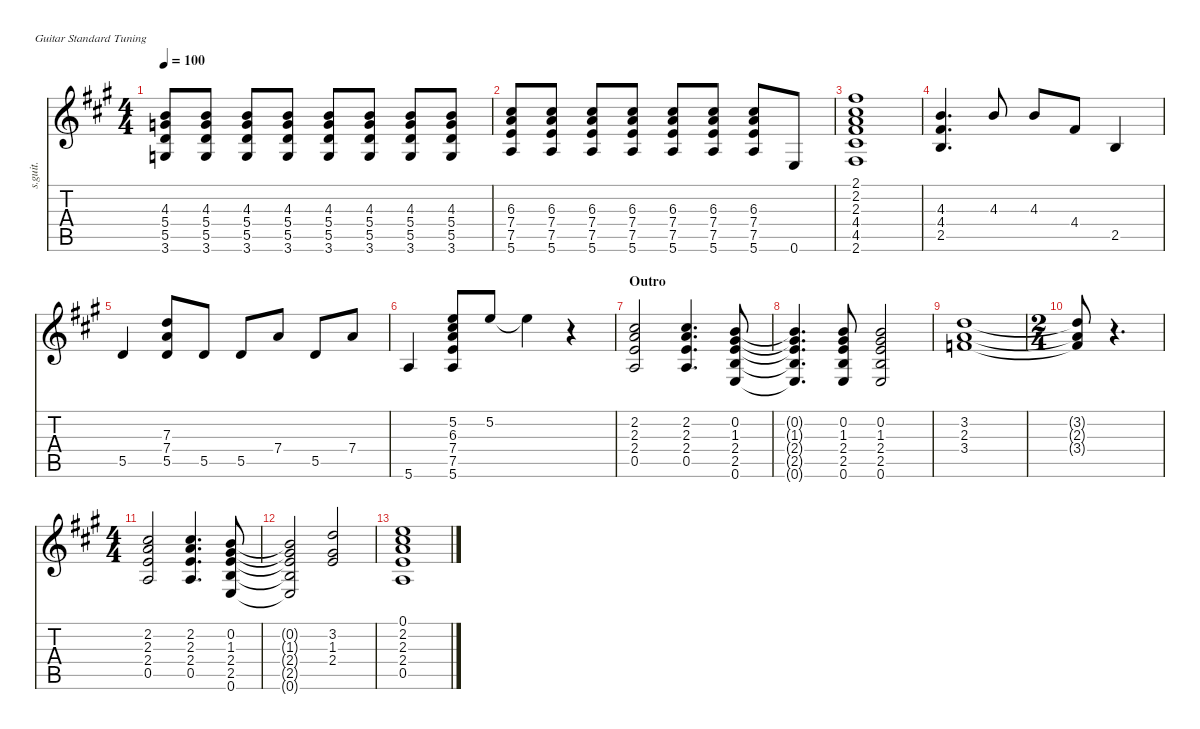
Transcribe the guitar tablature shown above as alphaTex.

\defaultSystemsLayout 4
\hideDynamics
\bracketExtendMode nobrackets
\otherSystemsTrackNameOrientation horizontal
\track ("Rhythm Guitar" "s.guit.") {instrument acousticguitarsteel}
\staff {score tabs}
\tuning (E4 B3 G3 D3 A2 E2)
\ts (4 4)
\tempo 100
\clef g2
\ks a
(4.3{acc forcenatural} 5.4{acc forcenatural} 5.5{acc forcenatural} 3.6{acc forcenatural}).8{dy f beam Up} (4.3{acc forcenatural} 5.4{acc forcenatural} 5.5{acc forcenatural} 3.6{acc forcenatural}).8{beam Up} (4.3{acc forcenatural} 5.4{acc forcenatural} 5.5{acc forcenatural} 3.6{acc forcenatural}).8{beam Up} (4.3{acc forcenatural} 5.4{acc forcenatural} 5.5{acc forcenatural} 3.6{acc forcenatural}).8{beam Up} (4.3{acc forcenatural} 5.4{acc forcenatural} 5.5{acc forcenatural} 3.6{acc forcenatural}).8{beam Up} (4.3{acc forcenatural} 5.4{acc forcenatural} 5.5{acc forcenatural} 3.6{acc forcenatural}).8{beam Up} (4.3{acc forcenatural} 5.4{acc forcenatural} 5.5{acc forcenatural} 3.6{acc forcenatural}).8{beam Up} (4.3{acc forcenatural} 5.4{acc forcenatural} 5.5{acc forcenatural} 3.6{acc forcenatural}).8{beam Up} |
(6.3{acc #} 7.4{acc forcenatural} 7.5{acc forcenatural} 5.6{acc forcenatural}).8{beam Up} (6.3{acc #} 7.4{acc forcenatural} 7.5{acc forcenatural} 5.6{acc forcenatural}).8{beam Up} (6.3{acc #} 7.4{acc forcenatural} 7.5{acc forcenatural} 5.6{acc forcenatural}).8{beam Up} (6.3{acc #} 7.4{acc forcenatural} 7.5{acc forcenatural} 5.6{acc forcenatural}).8{beam Up} (6.3{acc #} 7.4{acc forcenatural} 7.5{acc forcenatural} 5.6{acc forcenatural}).8{beam Up} (6.3{acc #} 7.4{acc forcenatural} 7.5{acc forcenatural} 5.6{acc forcenatural}).8{beam Up} (6.3{acc #} 7.4{acc forcenatural} 7.5{acc forcenatural} 5.6{acc forcenatural}).8{beam Up} 0.6{acc forcenatural}.8{beam Up} |
(2.1{acc #} 2.2{acc #} 2.3{acc forcenatural} 4.4{acc #} 4.5{acc #} 2.6{acc #}).1{beam Up} |
(4.3{acc forcenatural} 4.4{acc #} 2.5{acc forcenatural}).4{d beam Up} 4.3{acc forcenatural}.8{beam Up} 4.3{acc forcenatural}.8{beam Up} 4.4{acc #}.8{beam Up} 2.5{acc forcenatural}.4{beam Up} |
5.5{acc forcenatural}.4{beam Up} (7.3{acc forcenatural} 7.4{acc forcenatural} 5.5{acc forcenatural}).8{beam Up} 5.5{acc forcenatural}.8{beam Up} 5.5{acc forcenatural}.8{beam Up} 7.4{acc forcenatural}.8{beam Up} 5.5{acc forcenatural}.8{beam Up} 7.4{acc forcenatural}.8{beam Up} |
5.6{acc forcenatural}.4{beam Up} (5.2{acc forcenatural} 6.3{acc #} 7.4{acc forcenatural} 7.5{acc forcenatural} 5.6{acc forcenatural}).8{beam Up} 5.2{acc forcenatural}.8{beam Up} 5.2{t acc forcenatural}.4{beam Down} r.4{beam Down} |
\section ("" "Outro")
(2.2{acc #} 2.3{acc forcenatural} 2.4{acc forcenatural} 0.5{acc forcenatural}).2{beam Up} (2.2{acc #} 2.3{acc forcenatural} 2.4{acc forcenatural} 0.5{acc forcenatural}).4{d beam Up} (0.2{acc forcenatural} 1.3{acc #} 2.4{acc forcenatural} 2.5{acc forcenatural} 0.6{acc forcenatural}).8{beam Up} |
(0.2{t acc forcenatural} 1.3{t acc #} 2.4{t acc forcenatural} 2.5{t acc forcenatural} 0.6{t acc forcenatural}).4{d beam Up} (0.2{acc forcenatural} 1.3{acc #} 2.4{acc forcenatural} 2.5{acc forcenatural} 0.6{acc forcenatural}).8{beam Up} (0.2{acc forcenatural} 1.3{acc #} 2.4{acc forcenatural} 2.5{acc forcenatural} 0.6{acc forcenatural}).2{beam Up} |
(3.2{acc forcenatural} 2.3{acc forcenatural} 3.4{acc forcenatural}).1{beam Up} |
\ts (2 4)
(3.2{t acc forcenatural} 2.3{t acc forcenatural} 3.4{t acc forcenatural}).8{beam Up} r.4{d beam Up} |
\ts (4 4)
(2.2{acc #} 2.3{acc forcenatural} 2.4{acc forcenatural} 0.5{acc forcenatural}).2{beam Up} (2.2{acc #} 2.3{acc forcenatural} 2.4{acc forcenatural} 0.5{acc forcenatural}).4{d beam Up} (0.2{acc forcenatural} 1.3{acc #} 2.4{acc forcenatural} 2.5{acc forcenatural} 0.6{acc forcenatural}).8{beam Up} |
(0.2{t acc forcenatural} 1.3{t acc #} 2.4{t acc forcenatural} 2.5{t acc forcenatural} 0.6{t acc forcenatural}).2{beam Up} (3.2{acc forcenatural} 1.3{acc #} 2.4{acc forcenatural}).2{beam Up} |
(0.1{acc forcenatural} 2.2{acc #} 2.3{acc forcenatural} 2.4{acc forcenatural} 0.5{acc forcenatural}).1{beam Up}
